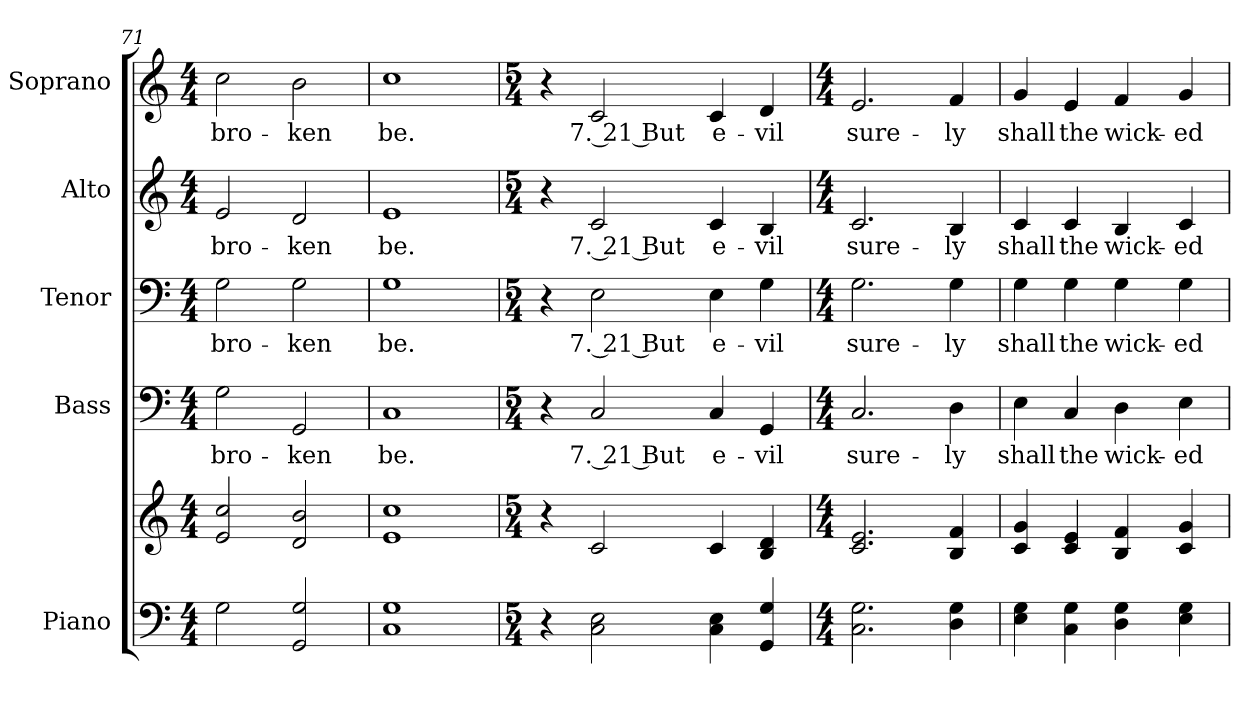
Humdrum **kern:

**kern	**kern	**kern	**text	**kern	**text	**kern	**text	**kern	**text
*part5	*part5	*part4	*part4	*part3	*part3	*part2	*part2	*part1	*part1
*staff6	*staff5	*staff4	*staff4	*staff3	*staff3	*staff2	*staff2	*staff1	*staff1
*I"Piano	*	*I"Bass	*	*I"Tenor	*	*I"Alto	*	*I"Soprano	*
*I'Pno.	*	*I'B.	*	*I'T.	*	*I'A.	*	*I'S.	*
*clefF4	*clefG2	*clefF4	*	*clefF4	*	*clefG2	*	*clefG2	*
*k[]	*k[]	*k[]	*	*k[]	*	*k[]	*	*k[]	*
*C:	*C:	*C:	*	*C:	*	*C:	*	*C:	*
*M4/4	*M4/4	*M4/4	*	*M4/4	*	*M4/4	*	*M4/4	*
=71	=71	=71	=71	=71	=71	=71	=71	=71	=71
!	!	!	!LO:LY:b:color=#000000	!	!	!	!	!	!
!	!	!	!	!	!LO:LY:b:color=#000000	!	!	!	!
!	!	!	!	!	!	!	!LO:LY:b:color=#000000	!	!
!	!	!	!	!	!	!	!	!	!LO:LY:b:color=#000000
2Gi\	2ei/ 2cci	2Gi\	bro-	2Gi\	bro-	2ei/	bro-	2cci\	bro-
!	!	!	!LO:LY:b:color=#000000	!	!	!	!	!	!
!	!	!	!	!	!LO:LY:b:color=#000000	!	!	!	!
!	!	!	!	!	!	!	!LO:LY:b:color=#000000	!	!
!	!	!	!	!	!	!	!	!	!LO:LY:b:color=#000000
2GGi/ 2Gi	2di/ 2bi	2GGi/	-ken	2Gi\	-ken	2di/	-ken	2bi\	-ken
=72	=72	=72	=72	=72	=72	=72	=72	=72	=72
!	!	!	!LO:LY:b:color=#000000	!	!	!	!	!	!
!	!	!	!	!	!LO:LY:b:color=#000000	!	!	!	!
!	!	!	!	!	!	!	!LO:LY:b:color=#000000	!	!
!	!	!	!	!	!	!	!	!	!LO:LY:b:color=#000000
1Ci 1Gi	1ei 1cci	1Ci	be.	1Gi	be.	1ei	be.	1cci	be.
!!LO:PB:g=z
=73	=73	=73	=73	=73	=73	=73	=73	=73	=73
*M5/4	*M5/4	*M5/4	*	*M5/4	*	*M5/4	*	*M5/4	*
4r	4r	4r	.	4r	.	4r	.	4r	.
!	!	!	!LO:LY:b:color=#000000	!	!	!	!	!	!
!	!	!	!	!	!LO:LY:b:color=#000000	!	!	!	!
!	!	!	!	!	!	!	!LO:LY:b:color=#000000	!	!
!	!	!	!	!	!	!	!	!	!LO:LY:b:color=#000000
2Ci\ 2Ei	2ci/	2Ci/	7. 21 But	2Ei\	7. 21 But	2ci/	7. 21 But	2ci/	7. 21 But
!	!	!	!LO:LY:b:color=#000000	!	!	!	!	!	!
!	!	!	!	!	!LO:LY:b:color=#000000	!	!	!	!
!	!	!	!	!	!	!	!LO:LY:b:color=#000000	!	!
!	!	!	!	!	!	!	!	!	!LO:LY:b:color=#000000
4Ci\ 4Ei	4ci/	4Ci/	e-	4Ei\	e-	4ci/	e-	4ci/	e-
!	!	!	!LO:LY:b:color=#000000	!	!	!	!	!	!
!	!	!	!	!	!LO:LY:b:color=#000000	!	!	!	!
!	!	!	!	!	!	!	!LO:LY:b:color=#000000	!	!
!	!	!	!	!	!	!	!	!	!LO:LY:b:color=#000000
4GGi/ 4Gi	4Bi/ 4di	4GGi/	-vil	4Gi\	-vil	4Bi/	-vil	4di/	-vil
=74	=74	=74	=74	=74	=74	=74	=74	=74	=74
*M4/4	*M4/4	*M4/4	*	*M4/4	*	*M4/4	*	*M4/4	*
!	!	!	!LO:LY:b:color=#000000	!	!	!	!	!	!
!	!	!	!	!	!LO:LY:b:color=#000000	!	!	!	!
!	!	!	!	!	!	!	!LO:LY:b:color=#000000	!	!
!	!	!	!	!	!	!	!	!	!LO:LY:b:color=#000000
2.Ci\ 2.Gi	2.ci/ 2.ei	2.Ci/	sure-	2.Gi\	sure-	2.ci/	sure-	2.ei/	sure-
!	!	!	!LO:LY:b:color=#000000	!	!	!	!	!	!
!	!	!	!	!	!LO:LY:b:color=#000000	!	!	!	!
!	!	!	!	!	!	!	!LO:LY:b:color=#000000	!	!
!	!	!	!	!	!	!	!	!	!LO:LY:b:color=#000000
4Di\ 4Gi	4Bi/ 4fi	4Di\	-ly	4Gi\	-ly	4Bi/	-ly	4fi/	-ly
=75	=75	=75	=75	=75	=75	=75	=75	=75	=75
!	!	!	!LO:LY:b:color=#000000	!	!	!	!	!	!
!	!	!	!	!	!LO:LY:b:color=#000000	!	!	!	!
!	!	!	!	!	!	!	!LO:LY:b:color=#000000	!	!
!	!	!	!	!	!	!	!	!	!LO:LY:b:color=#000000
4Ei\ 4Gi	4ci/ 4gi	4Ei\	shall	4Gi\	shall	4ci/	shall	4gi/	shall
!	!	!	!LO:LY:b:color=#000000	!	!	!	!	!	!
!	!	!	!	!	!LO:LY:b:color=#000000	!	!	!	!
!	!	!	!	!	!	!	!LO:LY:b:color=#000000	!	!
!	!	!	!	!	!	!	!	!	!LO:LY:b:color=#000000
4Ci\ 4Gi	4ci/ 4ei	4Ci/	the	4Gi\	the	4ci/	the	4ei/	the
!	!	!	!LO:LY:b:color=#000000	!	!	!	!	!	!
!	!	!	!	!	!LO:LY:b:color=#000000	!	!	!	!
!	!	!	!	!	!	!	!LO:LY:b:color=#000000	!	!
!	!	!	!	!	!	!	!	!	!LO:LY:b:color=#000000
4Di\ 4Gi	4Bi/ 4fi	4Di\	wick-	4Gi\	wick-	4Bi/	wick-	4fi/	wick-
!	!	!	!LO:LY:b:color=#000000	!	!	!	!	!	!
!	!	!	!	!	!LO:LY:b:color=#000000	!	!	!	!
!	!	!	!	!	!	!	!LO:LY:b:color=#000000	!	!
!	!	!	!	!	!	!	!	!	!LO:LY:b:color=#000000
4Ei\ 4Gi	4ci/ 4gi	4Ei\	-ed	4Gi\	-ed	4ci/	-ed	4gi/	-ed
=	=	=	=	=	=	=	=	=	=
*-	*-	*-	*-	*-	*-	*-	*-	*-	*-
